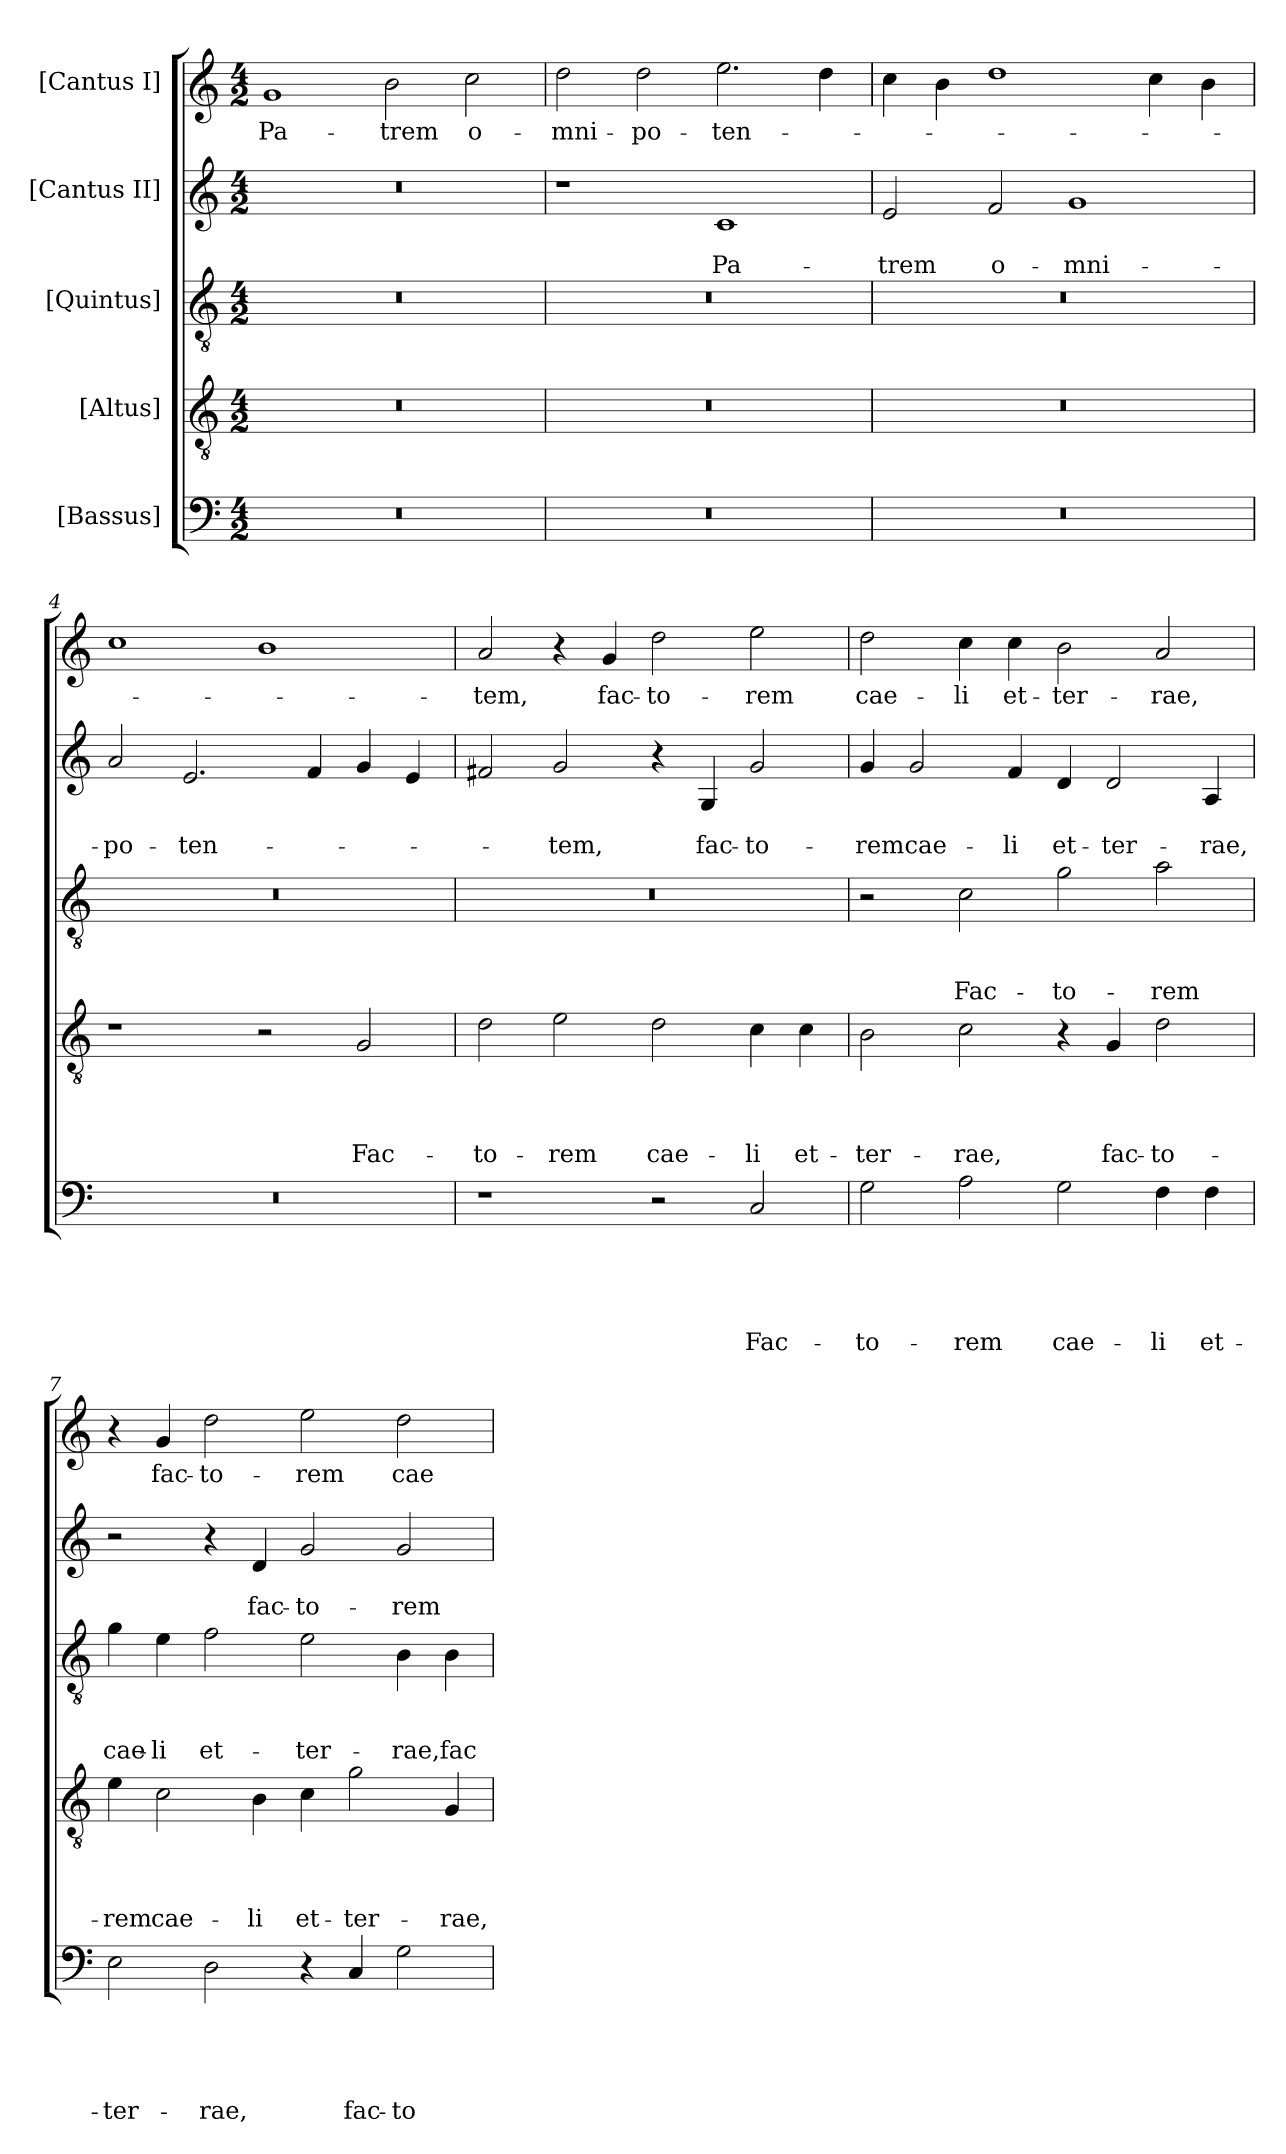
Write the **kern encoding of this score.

**kern	**text	**text	**text	**text	**text	**kern	**text	**text	**text	**text	**kern	**text	**text	**text	**kern	**text	**text	**kern	**text
*part5	*part5	*part5	*part5	*part5	*part5	*part4	*part4	*part4	*part4	*part4	*part3	*part3	*part3	*part3	*part2	*part2	*part2	*part1	*part1
*staff5	*staff5	*staff5	*staff5	*staff5	*staff5	*staff4	*staff4	*staff4	*staff4	*staff4	*staff3	*staff3	*staff3	*staff3	*staff2	*staff2	*staff2	*staff1	*staff1
*I"[Bassus]	*	*	*	*	*	*I"[Altus]	*	*	*	*	*I"[Quintus]	*	*	*	*I"[Cantus II]	*	*	*I"[Cantus I]	*
*clefF4	*	*	*	*	*	*clefGv2	*	*	*	*	*clefGv2	*	*	*	*clefG2	*	*	*clefG2	*
*k[]	*	*	*	*	*	*k[]	*	*	*	*	*k[]	*	*	*	*k[]	*	*	*k[]	*
*M4/2	*	*	*	*	*	*M4/2	*	*	*	*	*M4/2	*	*	*	*M4/2	*	*	*M4/2	*
=1	=1	=1	=1	=1	=1	=1	=1	=1	=1	=1	=1	=1	=1	=1	=1	=1	=1	=1	=1
0r	.	.	.	.	.	0r	.	.	.	.	0r	.	.	.	0r	.	.	1g/	Pa-
.	.	.	.	.	.	.	.	.	.	.	.	.	.	.	.	.	.	2b\	-trem
.	.	.	.	.	.	.	.	.	.	.	.	.	.	.	.	.	.	2cc\	o-
=2	=2	=2	=2	=2	=2	=2	=2	=2	=2	=2	=2	=2	=2	=2	=2	=2	=2	=2	=2
0r	.	.	.	.	.	0r	.	.	.	.	0r	.	.	.	1r	.	.	2dd\	-mni-
.	.	.	.	.	.	.	.	.	.	.	.	.	.	.	.	.	.	2dd\	-po-
.	.	.	.	.	.	.	.	.	.	.	.	.	.	.	1c/	.	Pa-	2.ee\	-ten-
.	.	.	.	.	.	.	.	.	.	.	.	.	.	.	.	.	.	4dd\	.
=3	=3	=3	=3	=3	=3	=3	=3	=3	=3	=3	=3	=3	=3	=3	=3	=3	=3	=3	=3
0r	.	.	.	.	.	0r	.	.	.	.	0r	.	.	.	2e/	.	-trem	4cc\	.
.	.	.	.	.	.	.	.	.	.	.	.	.	.	.	.	.	.	4b\	.
.	.	.	.	.	.	.	.	.	.	.	.	.	.	.	2f/	.	o-	1dd\	.
.	.	.	.	.	.	.	.	.	.	.	.	.	.	.	1g/	.	-mni-	.	.
.	.	.	.	.	.	.	.	.	.	.	.	.	.	.	.	.	.	4cc\	.
.	.	.	.	.	.	.	.	.	.	.	.	.	.	.	.	.	.	4b\	.
=4	=4	=4	=4	=4	=4	=4	=4	=4	=4	=4	=4	=4	=4	=4	=4	=4	=4	=4	=4
0r	.	.	.	.	.	1r	.	.	.	.	0r	.	.	.	2a/	.	-po-	1cc\	.
.	.	.	.	.	.	.	.	.	.	.	.	.	.	.	2.e/	.	-ten-	.	.
.	.	.	.	.	.	2r	.	.	.	.	.	.	.	.	.	.	.	1b\	.
.	.	.	.	.	.	.	.	.	.	.	.	.	.	.	4f/	.	.	.	.
.	.	.	.	.	.	2G/	.	.	.	Fac-	.	.	.	.	4g/	.	.	.	.
.	.	.	.	.	.	.	.	.	.	.	.	.	.	.	4e/	.	.	.	.
=5	=5	=5	=5	=5	=5	=5	=5	=5	=5	=5	=5	=5	=5	=5	=5	=5	=5	=5	=5
1r	.	.	.	.	.	2d\	.	.	.	-to-	0r	.	.	.	2f#X/	.	.	2a/	-tem,
.	.	.	.	.	.	2e\	.	.	.	-rem	.	.	.	.	2g/	.	-tem,	4r	.
.	.	.	.	.	.	.	.	.	.	.	.	.	.	.	.	.	.	4g/	fac-
2r	.	.	.	.	.	2d\	.	.	.	cae-	.	.	.	.	4r	.	.	2dd\	-to-
.	.	.	.	.	.	.	.	.	.	.	.	.	.	.	4G/	.	fac-	.	.
2C/	.	.	.	.	Fac-	4c\	.	.	.	-li	.	.	.	.	2g/	.	-to-	2ee\	-rem
.	.	.	.	.	.	4c\	.	.	.	et-	.	.	.	.	.	.	.	.	.
=6	=6	=6	=6	=6	=6	=6	=6	=6	=6	=6	=6	=6	=6	=6	=6	=6	=6	=6	=6
2G\	.	.	.	.	-to-	2B\	.	.	.	ter-	2r	.	.	.	4g/	.	-rem	2dd\	cae-
.	.	.	.	.	.	.	.	.	.	.	.	.	.	.	2g/	.	cae-	.	.
2A\	.	.	.	.	-rem	2c\	.	.	.	-rae,	2c\	.	.	Fac-	.	.	.	4cc\	-li
.	.	.	.	.	.	.	.	.	.	.	.	.	.	.	4f/	.	-li	4cc\	et-
2G\	.	.	.	.	cae-	4r	.	.	.	.	2g\	.	.	-to-	4d/	.	et-	2b\	ter-
.	.	.	.	.	.	4G/	.	.	.	fac-	.	.	.	.	2d/	.	ter-	.	.
4F\	.	.	.	.	-li	2d\	.	.	.	-to-	2a\	.	.	-rem	.	.	.	2a/	-rae,
4F\	.	.	.	.	et-	.	.	.	.	.	.	.	.	.	4A/	.	-rae,	.	.
=7	=7	=7	=7	=7	=7	=7	=7	=7	=7	=7	=7	=7	=7	=7	=7	=7	=7	=7	=7
2E\	.	.	.	.	ter-	4e\	.	.	.	-rem	4g\	.	.	cae-	2r	.	.	4r	.
.	.	.	.	.	.	2c\	.	.	.	cae-	4e\	.	.	-li	.	.	.	4g/	fac-
2D\	.	.	.	.	-rae,	.	.	.	.	.	2f\	.	.	et-	4r	.	.	2dd\	-to-
.	.	.	.	.	.	4B\	.	.	.	-li	.	.	.	.	4d/	.	fac-	.	.
4r	.	.	.	.	.	4c\	.	.	.	et-	2e\	.	.	ter-	2g/	.	-to-	2ee\	-rem
4C/	.	.	.	.	fac-	2g\	.	.	.	ter-	.	.	.	.	.	.	.	.	.
2G\	.	.	.	.	-to-	.	.	.	.	.	4B\	.	.	-rae,	2g/	.	-rem	2dd\	cae-
.	.	.	.	.	.	4G/	.	.	.	-rae,	4B\	.	.	fac-	.	.	.	.	.
=	=	=	=	=	=	=	=	=	=	=	=	=	=	=	=	=	=	=	=
*-	*-	*-	*-	*-	*-	*-	*-	*-	*-	*-	*-	*-	*-	*-	*-	*-	*-	*-	*-
